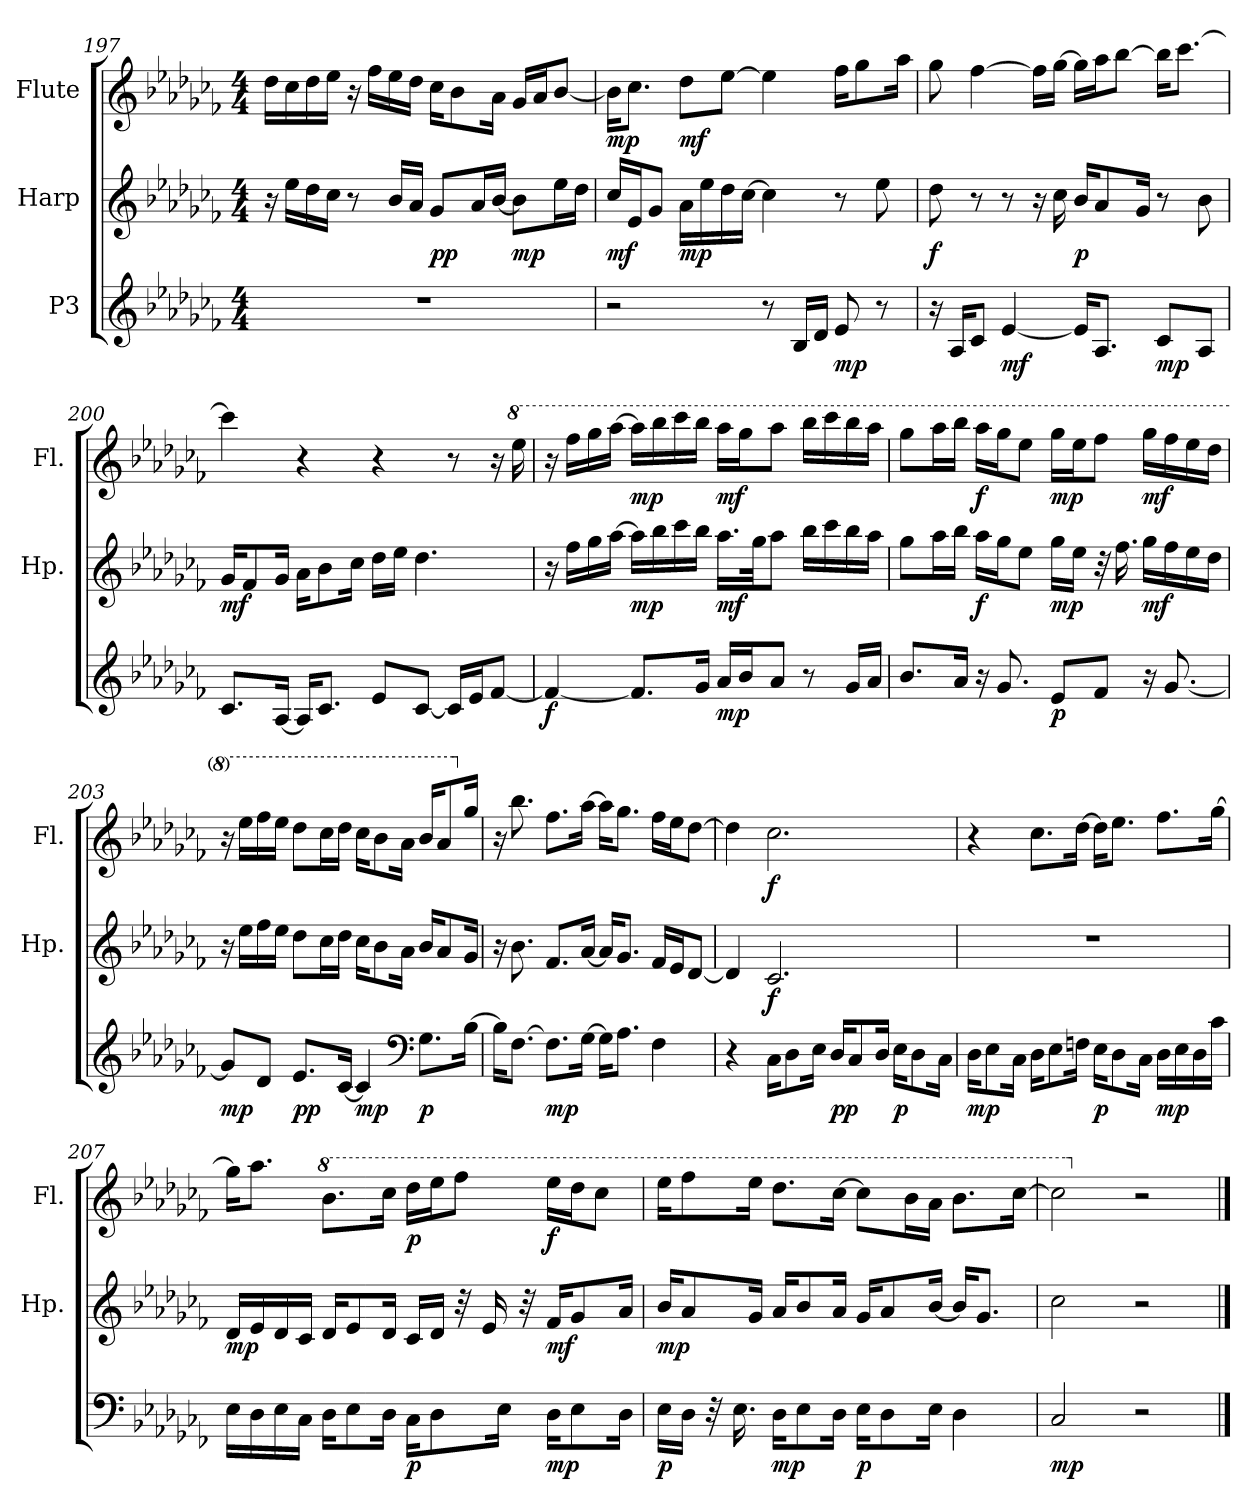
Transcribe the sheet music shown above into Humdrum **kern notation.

**kern	**dynam	**kern	**dynam	**kern	**dynam
*part3	*part3	*part2	*part2	*part1	*part1
*staff3	*staff3	*staff2	*staff2	*staff1	*staff1
*I"P3	*	*I"Harp	*	*I"Flute	*
*	*	*I'Hp.	*	*I'Fl.	*
!!LO:PB:g=z
*clefG2	*	*clefG2	*	*clefG2	*
*k[b-e-a-d-g-c-f-]	*	*k[b-e-a-d-g-c-f-]	*	*k[b-e-a-d-g-c-f-]	*
*C-:	*	*C-:	*	*C-:	*
*M4/4	*	*M4/4	*	*M4/4	*
=197	=197	=197	=197	=197	=197
1r	.	16r	.	16dd-i\LL	.
.	.	16ee-i\LL	.	16cc-i\	.
.	.	16dd-i\	.	16dd-i\	.
.	.	16cc-i\JJ	.	16ee-i\JJ	.
.	.	8r	.	16r	.
.	.	.	.	16ff-i\LL	.
.	.	16b-i/LL	.	16ee-i\	.
.	.	16a-i/JJ	.	16dd-i\JJ	.
.	.	8g-i/L	pp	16cc-i\KL	.
.	.	.	.	8b-i\	.
.	.	16a-i/L	.	.	.
.	.	[16b-i/JJ	.	16a-i\Jk	.
.	.	8b-i\L]	mp	16g-i/LL	.
.	.	.	.	16a-i/J	.
.	.	16ee-i\L	.	[8b-i/J	.
.	.	16dd-i\JJ	.	.	.
=198	=198	=198	=198	=198	=198
2r	.	16cc-i/LL	mf	16b-i\KL]	mp
.	.	16e-i/J	.	8.cc-i\J	.
.	.	8g-i/J	.	.	.
.	.	16a-i\LL	mp	8dd-i\L	mf
.	.	16ee-i\	.	.	.
.	.	16dd-i\	.	[8ee-i\J	.
.	.	[16cc-i\JJ	.	.	.
8r	.	4cc-i\]	.	4ee-i\]	.
16B-i/LL	.	.	.	.	.
16d-i/JJ	.	.	.	.	.
8e-i/	mp	8r	.	16ff-i\KL	.
.	.	.	.	8gg-i\	.
8r	.	8ee-i\	.	.	.
.	.	.	.	16aa-i\Jk	.
=199	=199	=199	=199	=199	=199
16r	.	8dd-i\	f	8gg-i\	.
16A-i/KL	.	.	.	.	.
8c-i/J	.	8r	.	[4ff-i\	.
[4e-i/	mf	8r	.	.	.
.	.	16r	.	16ff-i\LL]	.
.	.	16cc-i\	.	[16gg-i\JJ	.
16e-i/KL]	.	16b-i/KL	p	16gg-i\LL]	.
8.A-i/J	.	8a-i/	.	16aa-i\J	.
.	.	.	.	[8bb-i\J	.
.	.	16g-i/Jk	.	.	.
8c-i/L	mp	8r	.	16bb-i\KL]	.
.	.	.	.	[8.ccc-i\J	.
8A-i/J	.	8b-i\	.	.	.
!!LO:LB:g=z
=200	=200	=200	=200	=200	=200
8.c-i/L	.	16g-i/KL	mf	4ccc-i\]	.
.	.	8f-i/	.	.	.
[16A-i/Jk	.	16g-i/Jk	.	.	.
16A-i/KL]	.	16a-i\KL	.	4r	.
8.c-i/J	.	8b-i\	.	.	.
.	.	16cc-i\Jk	.	.	.
8e-i/L	.	16dd-i\LL	.	4r	.
.	.	16ee-i\JJ	.	.	.
[8c-i/J	.	4.dd-i\	.	.	.
16c-i/LL]	.	.	.	8r	.
16e-i/J	.	.	.	.	.
[8f-i/J	.	.	.	16r	.
*	*	*	*	*8va	*
.	.	.	.	16eee-i\	.
=201	=201	=201	=201	=201	=201
4f-i/_	f	16r	.	16r	.
.	.	16ff-i\LL	.	16fff-i\LL	.
.	.	16gg-i\	.	16ggg-i\	.
.	.	[16aa-i\JJ	.	[16aaa-i\JJ	.
8.f-i/L]	.	16aa-i\LL]	mp	16aaa-i\LL]	mp
.	.	16bb-i\	.	16bbb-i\	.
.	.	16ccc-i\	.	16cccc-i\	.
16g-i/Jk	.	16bb-i\JJ	.	16bbb-i\JJ	.
16a-i/LL	mp	16.aa-i\LL	mf	16aaa-i\LL	mf
16b-i/J	.	.	.	16ggg-i\J	.
.	.	32gg-i\Jk	.	.	.
8a-i/J	.	8aa-i\J	.	8aaa-i\J	.
8r	.	16bb-i\LL	.	16bbb-i\LL	.
.	.	16ccc-i\	.	16cccc-i\	.
16g-i/LL	.	16bb-i\	.	16bbb-i\	.
16a-i/JJ	.	16aa-i\JJ	.	16aaa-i\JJ	.
!!LO:LB:g=z
=202	=202	=202	=202	=202	=202
8.b-i/L	.	8gg-i\L	.	8ggg-i\L	.
.	.	16aa-i\L	.	16aaa-i\L	.
16a-i/Jk	.	16bb-i\JJ	.	16bbb-i\JJ	.
16r	.	16aa-i\LL	f	16aaa-i\LL	f
8.g-i/	.	16gg-i\J	.	16ggg-i\J	.
.	.	8ee-i\J	.	8eee-i\J	.
8e-i/L	p	16gg-i\LL	mp	16ggg-i\LL	mp
.	.	16ee-i\JJ	.	16eee-i\J	.
8f-i/J	.	32r	.	8fff-i\J	.
.	.	16.ff-i\	.	.	.
16r	.	16gg-i\LL	mf	16ggg-i\LL	mf
[8.g-i/	.	16ff-i\	.	16fff-i\	.
.	.	16ee-i\	.	16eee-i\	.
.	.	16dd-i\JJ	.	16ddd-i\JJ	.
=203	=203	=203	=203	=203	=203
8g-i/L]	mp	16r	.	16r	.
.	.	16ee-i\LL	.	16eee-i\LL	.
8d-i/J	.	16ff-i\	.	16fff-i\	.
.	.	16ee-i\JJ	.	16eee-i\JJ	.
8.e-i/L	pp	8dd-i\L	.	8ddd-i\L	.
.	.	16cc-i\L	.	16ccc-i\L	.
[16c-i/Jk	.	16dd-i\JJ	.	16ddd-i\JJ	.
4c-i/]	mp	16cc-i\KL	.	16ccc-i\KL	.
.	.	8b-i\	.	8bb-i\	.
.	.	16a-i\Jk	.	16aa-i\Jk	.
*clefF4	*	*	*	*	*
8.G-i\L	p	16b-i/KL	.	16bb-i/KL	.
.	.	8a-i/	.	8aa-i/	.
*	*	*	*	*X8va	*
[16B-i\Jk	.	16g-i/Jk	.	16gg-i/Jk	.
=204	=204	=204	=204	=204	=204
16B-i\KL]	.	16r	.	16r	.
[8.F-i\J	.	8.b-i\	.	8.bb-i\	.
8.F-i\L]	mp	8.f-i/L	.	8.ff-i\L	.
[16G-i\Jk	.	[16a-i/Jk	.	[16aa-i\Jk	.
16G-i\KL]	.	16a-i/KL]	.	16aa-i\KL]	.
8.A-i\J	.	8.g-i/J	.	8.gg-i\J	.
4F-i\	.	16f-i/LL	.	16ff-i\LL	.
.	.	16e-i/J	.	16ee-i\J	.
.	.	[8d-i/J	.	[8dd-i\J	.
!!LO:LB:g=z
=205	=205	=205	=205	=205	=205
4r	.	4d-i/]	.	4dd-i\]	.
16C-i\KL	.	2.c-i/	f	2.cc-i\	f
8D-i\	.	.	.	.	.
16E-i\Jk	.	.	.	.	.
16D-i/KL	pp	.	.	.	.
8C-i/	.	.	.	.	.
16D-i/Jk	.	.	.	.	.
16E-i\KL	p	.	.	.	.
8D-i\	.	.	.	.	.
16C-i\Jk	.	.	.	.	.
=206	=206	=206	=206	=206	=206
16D-i\KL	mp	1r	.	4r	.
8E-i\	.	.	.	.	.
16C-i\Jk	.	.	.	.	.
16D-i\KL	.	.	.	8.cc-i\L	.
8E-i\	.	.	.	.	.
16Fni\Jk	.	.	.	[16dd-i\Jk	.
16E-i\KL	p	.	.	16dd-i\KL]	.
8D-i\	.	.	.	8.ee-i\J	.
16C-i\Jk	.	.	.	.	.
16D-i\LL	mp	.	.	8.ff-i\L	.
16E-i\	.	.	.	.	.
16D-i\	.	.	.	.	.
16c-i\JJ	.	.	.	[16gg-i\Jk	.
!!LO:PB:g=z
=207	=207	=207	=207	=207	=207
16E-i\LL	.	16d-i/LL	mp	16gg-i\KL]	.
16D-i\	.	16e-i/	.	8.aa-i\J	.
16E-i\	.	16d-i/	.	.	.
16C-i\JJ	.	16c-i/JJ	.	.	.
*	*	*	*	*8va	*
16D-i\KL	.	16d-i/KL	.	8.bb-i\L	.
8E-i\	.	8e-i/	.	.	.
16D-i\Jk	.	16d-i/Jk	.	16ccc-i\Jk	.
16C-i\KL	p	16c-i/LL	.	16ddd-i\LL	p
8D-i\	.	16d-i/JJ	.	16eee-i\J	.
.	.	32r	.	8fff-i\J	.
.	.	16e-i/	.	.	.
16E-i\Jk	.	.	.	.	.
.	.	32r	.	.	.
16D-i\KL	mp	16f-i/KL	mf	16eee-i\LL	f
8E-i\	.	8g-i/	.	16ddd-i\J	.
.	.	.	.	8ccc-i\J	.
16D-i\Jk	.	16a-i/Jk	.	.	.
=208	=208	=208	=208	=208	=208
16E-i\LL	p	16b-i/KL	mp	16eee-i\KL	.
16D-i\JJ	.	8a-i/	.	8fff-i\	.
32r	.	.	.	.	.
16.E-i\	.	.	.	.	.
.	.	16g-i/Jk	.	16eee-i\Jk	.
16D-i\KL	mp	16a-i/KL	.	8.ddd-i\L	.
8E-i\	.	8b-i/	.	.	.
16D-i\Jk	.	16a-i/Jk	.	[16ccc-i\Jk	.
16E-i\KL	p	16g-i/KL	.	8ccc-i\L]	.
8D-i\	.	8a-i/	.	.	.
.	.	.	.	16bb-i\L	.
16E-i\Jk	.	[16b-i/Jk	.	16aa-i\JJ	.
4D-i\	.	16b-i/KL]	.	8.bb-i\L	.
.	.	8.g-i/J	.	.	.
.	.	.	.	[16ccc-i\Jk	.
=209	=209	=209	=209	=209	=209
2C-i/	mp	2cc-i\	.	2ccc-i\]	.
*	*	*	*	*X8va	*
2r	.	2r	.	2r	.
==	==	==	==	==	==
*-	*-	*-	*-	*-	*-
